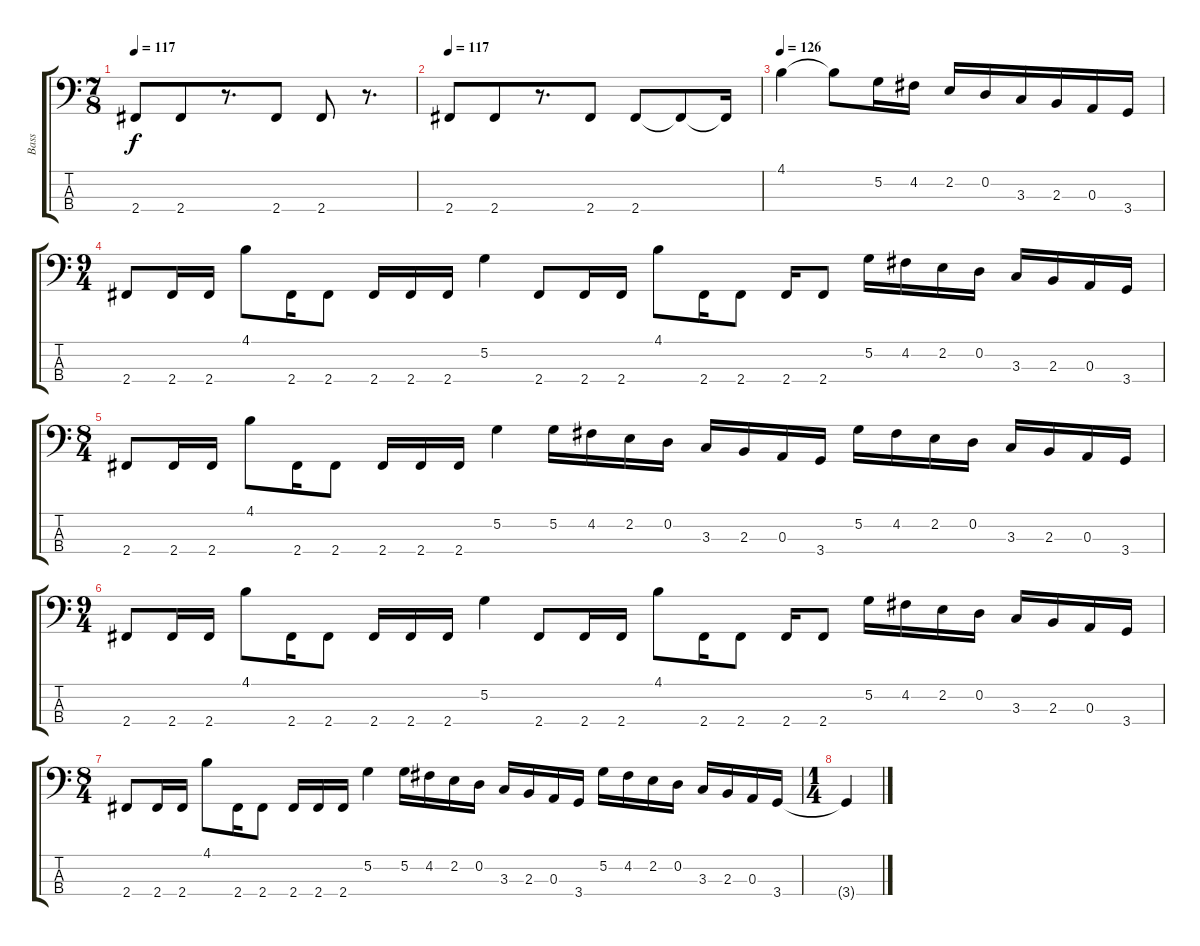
\track ("Bass" "Bass") {instrument electricbassfinger}
\staff {score tabs}
\tuning (G2 D2 A1 E1) {hide}
\ts (7 8)
\tempo 117
\clef f4
\ks c
2.4.8{dy f} 2.4.8 r.8{d} 2.4.8 2.4.8 r.8{d} |
\tempo 117
2.4.8 2.4.8 r.8{d} 2.4.8 2.4.8 2.4{t}.8 2.4{t}.16 |
\tempo 126
4.1.4 4.1{t}.8 5.2.16 4.2.16 2.2.16 0.2.16 3.3.16 2.3.16 0.3.16 3.4.16 |
\ts (9 4)
2.4.8 2.4.16 2.4.16 4.1.8 2.4.16 2.4.8 2.4.16 2.4.16 2.4.16 5.2.4 2.4.8 2.4.16 2.4.16 4.1.8 2.4.16 2.4.8 2.4.16 2.4.8 5.2.16 4.2.16 2.2.16 0.2.16 3.3.16 2.3.16 0.3.16 3.4.16 |
\ts (8 4)
2.4.8 2.4.16 2.4.16 4.1.8 2.4.16 2.4.8 2.4.16 2.4.16 2.4.16 5.2.4 5.2.16 4.2.16 2.2.16 0.2.16 3.3.16 2.3.16 0.3.16 3.4.16 5.2.16 4.2.16 2.2.16 0.2.16 3.3.16 2.3.16 0.3.16 3.4.16 |
\ts (9 4)
2.4.8 2.4.16 2.4.16 4.1.8 2.4.16 2.4.8 2.4.16 2.4.16 2.4.16 5.2.4 2.4.8 2.4.16 2.4.16 4.1.8 2.4.16 2.4.8 2.4.16 2.4.8 5.2.16 4.2.16 2.2.16 0.2.16 3.3.16 2.3.16 0.3.16 3.4.16 |
\ts (8 4)
2.4.8 2.4.16 2.4.16 4.1.8 2.4.16 2.4.8 2.4.16 2.4.16 2.4.16 5.2.4 5.2.16 4.2.16 2.2.16 0.2.16 3.3.16 2.3.16 0.3.16 3.4.16 5.2.16 4.2.16 2.2.16 0.2.16 3.3.16 2.3.16 0.3.16 3.4.16 |
\ts (1 4)
3.4{t}.4
